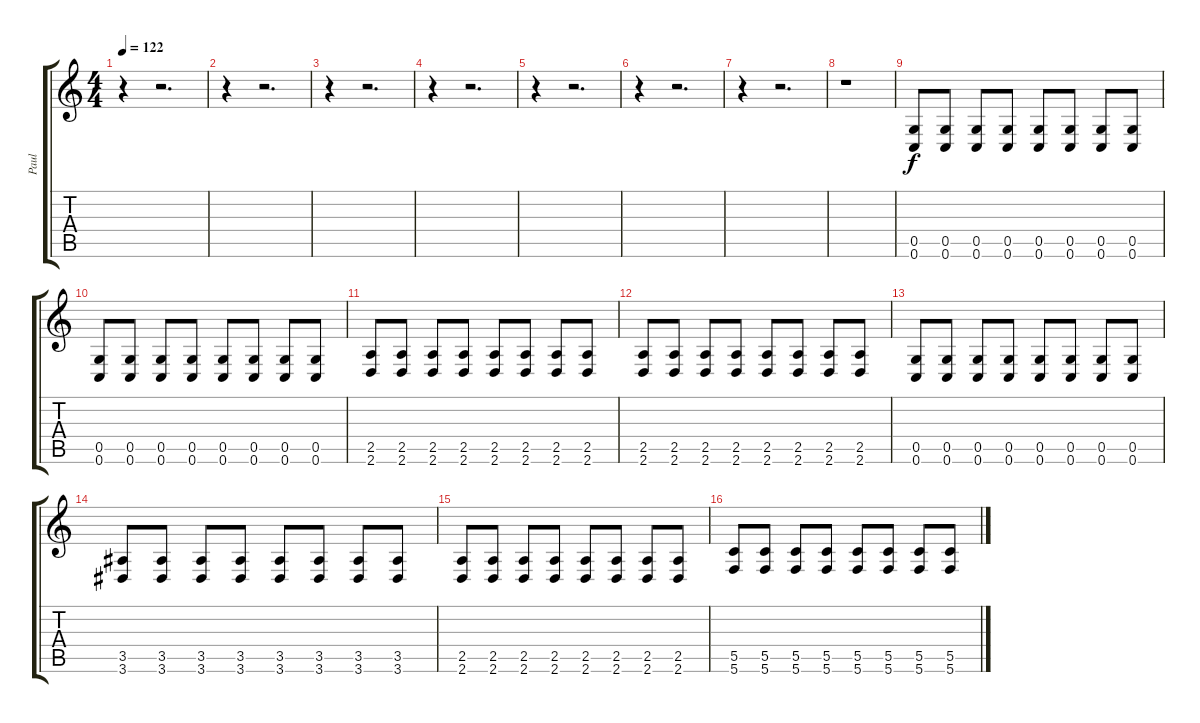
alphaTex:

\track ("Paul " "Paul ") {instrument overdrivenguitar}
\staff {score tabs}
\tuning (D4 A3 F3 C3 G2 C2) {hide}
\ts (4 4)
\tempo 122
\clef g2
\ks c
r.4{dy f instrument overdrivenguitar} r.2{d} |
r.4 r.2{d} |
r.4 r.2{d} |
r.4 r.2{d} |
r.4 r.2{d} |
r.4 r.2{d} |
r.4 r.2{d} |
r.1 |
(0.5 0.6).8 (0.5 0.6).8 (0.5 0.6).8 (0.5 0.6).8 (0.5 0.6).8 (0.5 0.6).8 (0.5 0.6).8 (0.5 0.6).8 |
(0.5 0.6).8 (0.5 0.6).8 (0.5 0.6).8 (0.5 0.6).8 (0.5 0.6).8 (0.5 0.6).8 (0.5 0.6).8 (0.5 0.6).8 |
(2.5 2.6).8 (2.5 2.6).8 (2.5 2.6).8 (2.5 2.6).8 (2.5 2.6).8 (2.5 2.6).8 (2.5 2.6).8 (2.5 2.6).8 |
(2.5 2.6).8 (2.5 2.6).8 (2.5 2.6).8 (2.5 2.6).8 (2.5 2.6).8 (2.5 2.6).8 (2.5 2.6).8 (2.5 2.6).8 |
(0.5 0.6).8 (0.5 0.6).8 (0.5 0.6).8 (0.5 0.6).8 (0.5 0.6).8 (0.5 0.6).8 (0.5 0.6).8 (0.5 0.6).8 |
(3.5 3.6).8 (3.5 3.6).8 (3.5 3.6).8 (3.5 3.6).8 (3.5 3.6).8 (3.5 3.6).8 (3.5 3.6).8 (3.5 3.6).8 |
(2.5 2.6).8 (2.5 2.6).8 (2.5 2.6).8 (2.5 2.6).8 (2.5 2.6).8 (2.5 2.6).8 (2.5 2.6).8 (2.5 2.6).8 |
(5.5 5.6).8 (5.5 5.6).8 (5.5 5.6).8 (5.5 5.6).8 (5.5 5.6).8 (5.5 5.6).8 (5.5 5.6).8 (5.5 5.6).8
